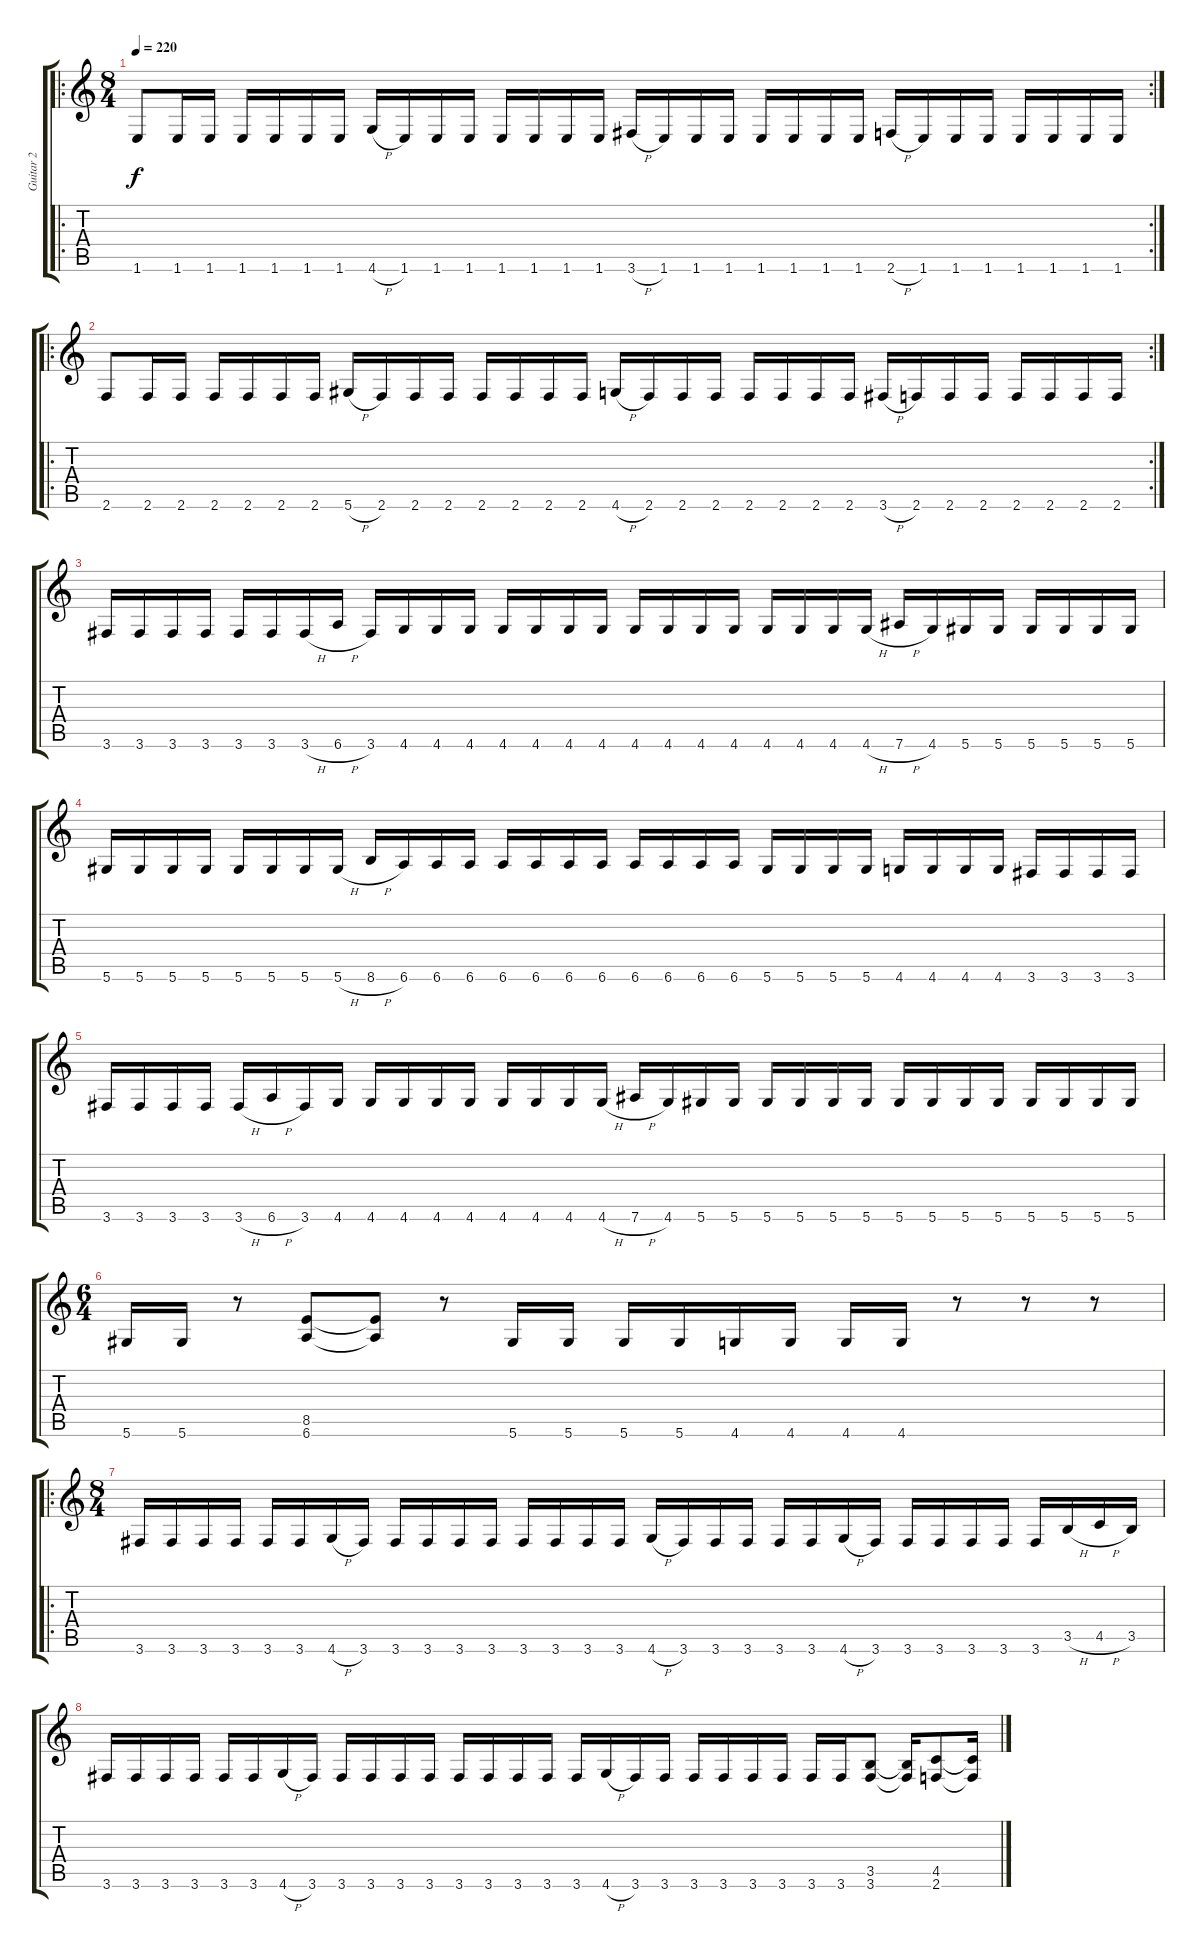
\track ("Guitar 2" "Guitar 2") {instrument distortionguitar}
\staff {score tabs}
\tuning (Eb4 Bb3 Gb3 Db3 Ab2 Eb2) {hide}
\ro
\rc 2
\ts (8 4)
\tempo 220
\clef g2
\ks c
1.6.8{dy f} 1.6.16 1.6.16 1.6.16 1.6.16 1.6.16 1.6.16 4.6{h}.16 1.6.16 1.6.16 1.6.16 1.6.16 1.6.16 1.6.16 1.6.16 3.6{h}.16 1.6.16 1.6.16 1.6.16 1.6.16 1.6.16 1.6.16 1.6.16 2.6{h}.16 1.6.16 1.6.16 1.6.16 1.6.16 1.6.16 1.6.16 1.6.16 |
\ro
\rc 2
2.6.8 2.6.16 2.6.16 2.6.16 2.6.16 2.6.16 2.6.16 5.6{h}.16 2.6.16 2.6.16 2.6.16 2.6.16 2.6.16 2.6.16 2.6.16 4.6{h}.16 2.6.16 2.6.16 2.6.16 2.6.16 2.6.16 2.6.16 2.6.16 3.6{h}.16 2.6.16 2.6.16 2.6.16 2.6.16 2.6.16 2.6.16 2.6.16 |
3.6.16 3.6.16 3.6.16 3.6.16 3.6.16 3.6.16 3.6{h}.16 6.6{h}.16 3.6.16 4.6.16 4.6.16 4.6.16 4.6.16 4.6.16 4.6.16 4.6.16 4.6.16 4.6.16 4.6.16 4.6.16 4.6.16 4.6.16 4.6.16 4.6{h}.16 7.6{h}.16 4.6.16 5.6.16 5.6.16 5.6.16 5.6.16 5.6.16 5.6.16 |
5.6.16 5.6.16 5.6.16 5.6.16 5.6.16 5.6.16 5.6.16 5.6{h}.16 8.6{h}.16 6.6.16 6.6.16 6.6.16 6.6.16 6.6.16 6.6.16 6.6.16 6.6.16 6.6.16 6.6.16 6.6.16 5.6.16 5.6.16 5.6.16 5.6.16 4.6.16 4.6.16 4.6.16 4.6.16 3.6.16 3.6.16 3.6.16 3.6.16 |
3.6.16 3.6.16 3.6.16 3.6.16 3.6{h}.16 6.6{h}.16 3.6.16 4.6.16 4.6.16 4.6.16 4.6.16 4.6.16 4.6.16 4.6.16 4.6.16 4.6{h}.16 7.6{h}.16 4.6.16 5.6.16 5.6.16 5.6.16 5.6.16 5.6.16 5.6.16 5.6.16 5.6.16 5.6.16 5.6.16 5.6.16 5.6.16 5.6.16 5.6.16 |
\ts (6 4)
5.6.16 5.6.16 r.8 (8.5 6.6).8 (8.5{t} 6.6{t}).8 r.8 5.6.16 5.6.16 5.6.16 5.6.16 4.6.16 4.6.16 4.6.16 4.6.16 r.8 r.8 r.8 |
\ro
\ts (8 4)
3.6.16 3.6.16 3.6.16 3.6.16 3.6.16 3.6.16 4.6{h}.16 3.6.16 3.6.16 3.6.16 3.6.16 3.6.16 3.6.16 3.6.16 3.6.16 3.6.16 4.6{h}.16 3.6.16 3.6.16 3.6.16 3.6.16 3.6.16 4.6{h}.16 3.6.16 3.6.16 3.6.16 3.6.16 3.6.16 3.6.16 3.5{h}.16 4.5{h}.16 3.5.16 |
3.6.16 3.6.16 3.6.16 3.6.16 3.6.16 3.6.16 4.6{h}.16 3.6.16 3.6.16 3.6.16 3.6.16 3.6.16 3.6.16 3.6.16 3.6.16 3.6.16 3.6.16 4.6{h}.16 3.6.16 3.6.16 3.6.16 3.6.16 3.6.16 3.6.16 3.6.16 3.6.16 (3.5 3.6).8 (3.5{t} 3.6{t}).16 (4.5 2.6).8 (4.5{t} 2.6{t}).16
